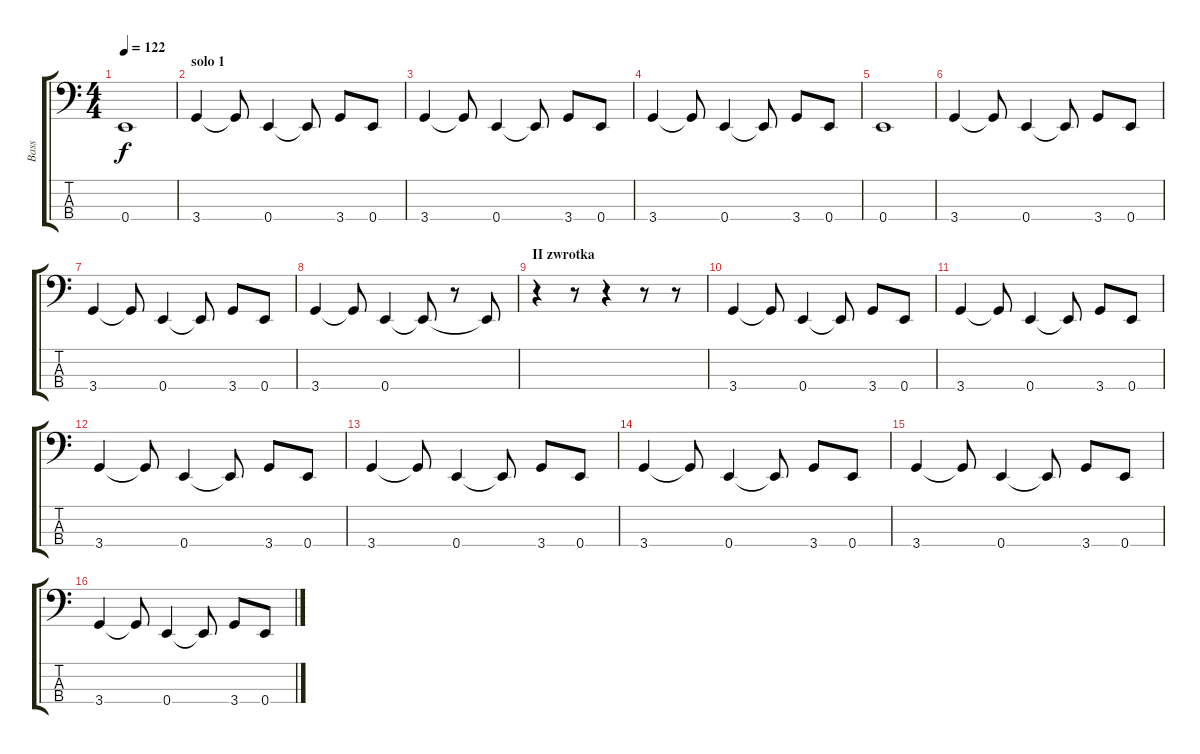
\track ("Bass" "Bass") {instrument electricbassfinger}
\staff {score tabs}
\tuning (G2 D2 A1 E1) {hide}
\ts (4 4)
\tempo 122
\clef f4
\ks c
0.4.1{dy f} |
\section ("" "solo 1")
3.4.4 3.4{t}.8 0.4.4 0.4{t}.8 3.4.8 0.4.8 |
3.4.4 3.4{t}.8 0.4.4 0.4{t}.8 3.4.8 0.4.8 |
3.4.4 3.4{t}.8 0.4.4 0.4{t}.8 3.4.8 0.4.8 |
0.4.1 |
3.4.4 3.4{t}.8 0.4.4 0.4{t}.8 3.4.8 0.4.8 |
3.4.4 3.4{t}.8 0.4.4 0.4{t}.8 3.4.8 0.4.8 |
3.4.4 3.4{t}.8 0.4.4 0.4{t}.8 r.8 0.4{t}.8 |
\section ("" "II zwrotka")
r.4 r.8 r.4 r.8 r.8 |
3.4.4 3.4{t}.8 0.4.4 0.4{t}.8 3.4.8 0.4.8 |
3.4.4 3.4{t}.8 0.4.4 0.4{t}.8 3.4.8 0.4.8 |
3.4.4 3.4{t}.8 0.4.4 0.4{t}.8 3.4.8 0.4.8 |
3.4.4 3.4{t}.8 0.4.4 0.4{t}.8 3.4.8 0.4.8 |
3.4.4 3.4{t}.8 0.4.4 0.4{t}.8 3.4.8 0.4.8 |
3.4.4 3.4{t}.8 0.4.4 0.4{t}.8 3.4.8 0.4.8 |
3.4.4 3.4{t}.8 0.4.4 0.4{t}.8 3.4.8 0.4.8
